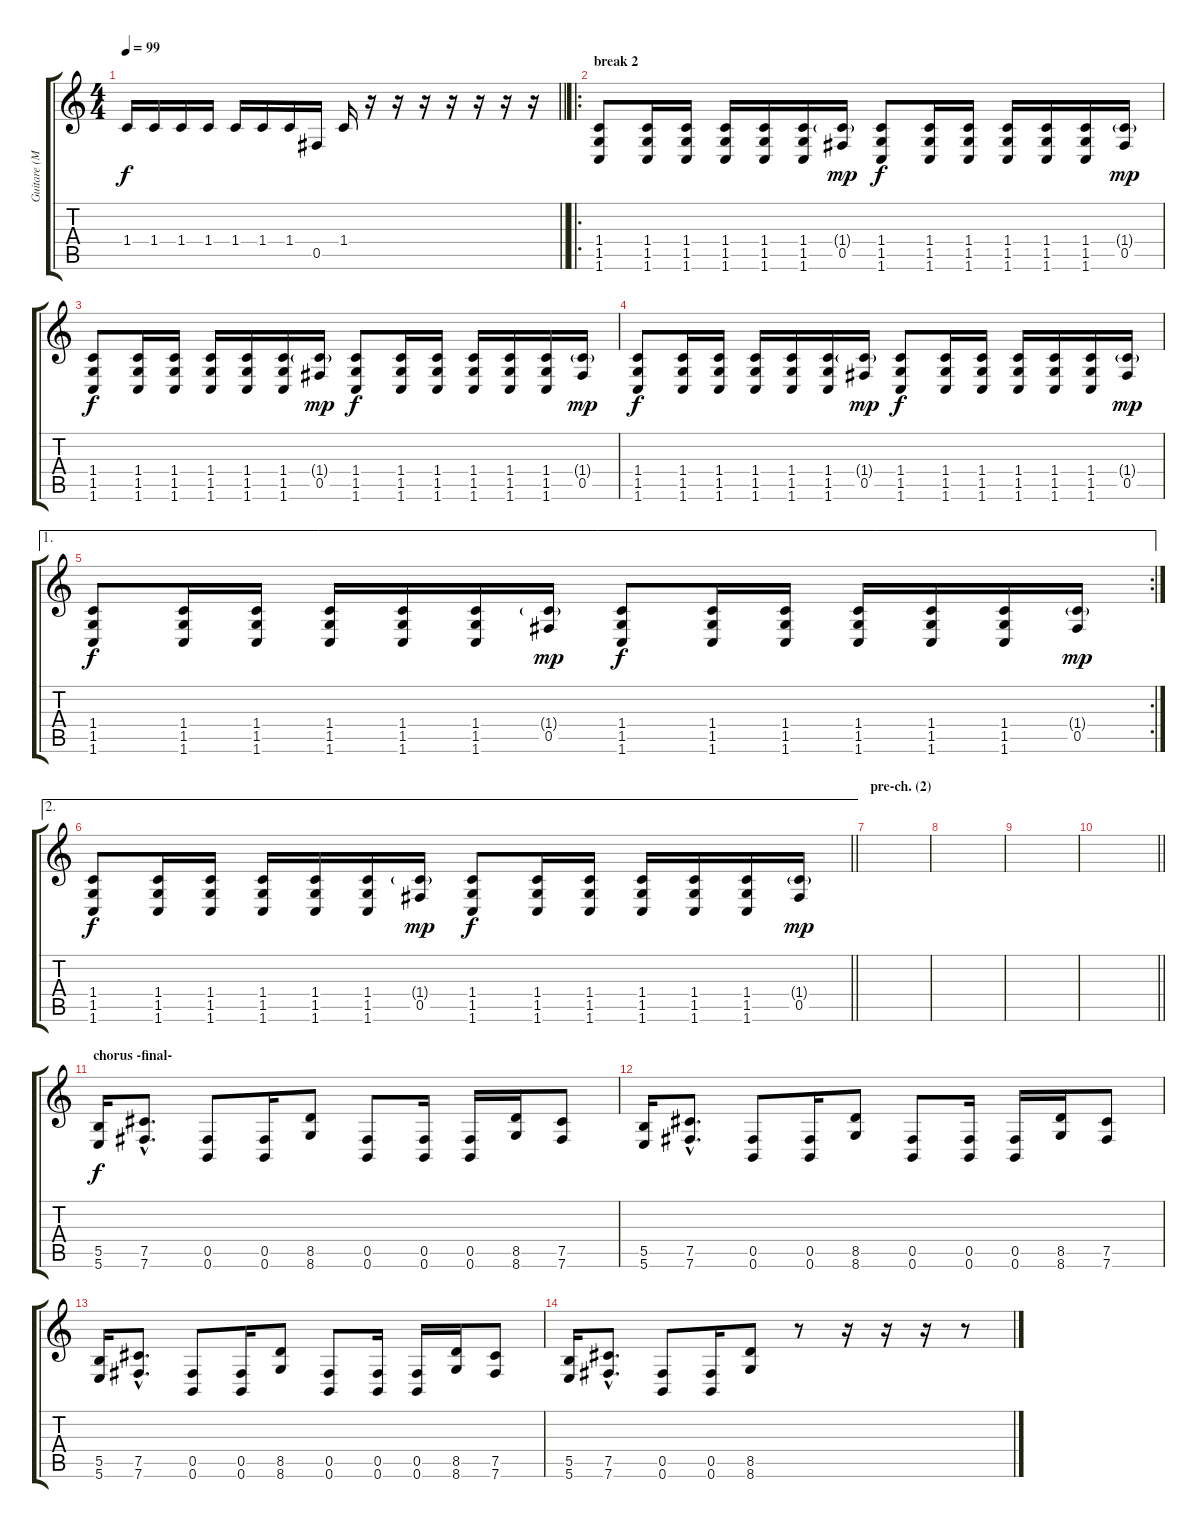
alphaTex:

\track ("Guitare (Mike)" "Guitare (M") {instrument overdrivenguitar}
\staff {score tabs}
\tuning (Db4 Ab3 E3 B2 Gb2 B1) {hide}
\ts (4 4)
\tempo 99
\clef g2
\barLineRight lightlight
\ks c
1.4.16{dy f} 1.4.16 1.4.16 1.4.16 1.4.16 1.4.16 1.4.16 0.5.16 1.4.16 r.16 r.16 r.16 r.16 r.16 r.16 r.16 |
\ro
\section ("" "break 2")
(1.4 1.5 1.6).8 (1.4 1.5 1.6).16 (1.4 1.5 1.6).16 (1.4 1.5 1.6).16 (1.4 1.5 1.6).16 (1.4 1.5 1.6).16 (1.4{g} 0.5).16{dy mp} (1.4 1.5 1.6).8{dy f} (1.4 1.5 1.6).16 (1.4 1.5 1.6).16 (1.4 1.5 1.6).16 (1.4 1.5 1.6).16 (1.4 1.5 1.6).16 (1.4{g} 0.5).16{dy mp} |
(1.4 1.5 1.6).8{dy f} (1.4 1.5 1.6).16 (1.4 1.5 1.6).16 (1.4 1.5 1.6).16 (1.4 1.5 1.6).16 (1.4 1.5 1.6).16 (1.4{g} 0.5).16{dy mp} (1.4 1.5 1.6).8{dy f} (1.4 1.5 1.6).16 (1.4 1.5 1.6).16 (1.4 1.5 1.6).16 (1.4 1.5 1.6).16 (1.4 1.5 1.6).16 (1.4{g} 0.5).16{dy mp} |
(1.4 1.5 1.6).8{dy f} (1.4 1.5 1.6).16 (1.4 1.5 1.6).16 (1.4 1.5 1.6).16 (1.4 1.5 1.6).16 (1.4 1.5 1.6).16 (1.4{g} 0.5).16{dy mp} (1.4 1.5 1.6).8{dy f} (1.4 1.5 1.6).16 (1.4 1.5 1.6).16 (1.4 1.5 1.6).16 (1.4 1.5 1.6).16 (1.4 1.5 1.6).16 (1.4{g} 0.5).16{dy mp} |
\ae 1
\rc 2
(1.4 1.5 1.6).8{dy f} (1.4 1.5 1.6).16 (1.4 1.5 1.6).16 (1.4 1.5 1.6).16 (1.4 1.5 1.6).16 (1.4 1.5 1.6).16 (1.4{g} 0.5).16{dy mp} (1.4 1.5 1.6).8{dy f} (1.4 1.5 1.6).16 (1.4 1.5 1.6).16 (1.4 1.5 1.6).16 (1.4 1.5 1.6).16 (1.4 1.5 1.6).16 (1.4{g} 0.5).16{dy mp} |
\ae 2
\barLineRight lightlight
(1.4 1.5 1.6).8{dy f} (1.4 1.5 1.6).16 (1.4 1.5 1.6).16 (1.4 1.5 1.6).16 (1.4 1.5 1.6).16 (1.4 1.5 1.6).16 (1.4{g} 0.5).16{dy mp} (1.4 1.5 1.6).8{dy f} (1.4 1.5 1.6).16 (1.4 1.5 1.6).16 (1.4 1.5 1.6).16 (1.4 1.5 1.6).16 (1.4 1.5 1.6).16 (1.4{g} 0.5).16{dy mp} |
\section ("" "pre-ch. (2)")
|
|
|
\barLineRight lightlight
|
\section ("" "chorus -final-")
(5.5 5.6).16{dy f} (7.5{hac} 7.6{hac}).8{d} (0.5 0.6).8 (0.5 0.6).16 (8.5 8.6).8 (0.5 0.6).8 (0.5 0.6).16 (0.5 0.6).16 (8.5 8.6).16 (7.5 7.6).8 |
(5.5 5.6).16 (7.5{hac} 7.6{hac}).8{d} (0.5 0.6).8 (0.5 0.6).16 (8.5 8.6).8 (0.5 0.6).8 (0.5 0.6).16 (0.5 0.6).16 (8.5 8.6).16 (7.5 7.6).8 |
(5.5 5.6).16 (7.5{hac} 7.6{hac}).8{d} (0.5 0.6).8 (0.5 0.6).16 (8.5 8.6).8 (0.5 0.6).8 (0.5 0.6).16 (0.5 0.6).16 (8.5 8.6).16 (7.5 7.6).8 |
(5.5 5.6).16 (7.5{hac} 7.6{hac}).8{d} (0.5 0.6).8 (0.5 0.6).16 (8.5 8.6).8 r.8 r.16 r.16 r.16 r.8
